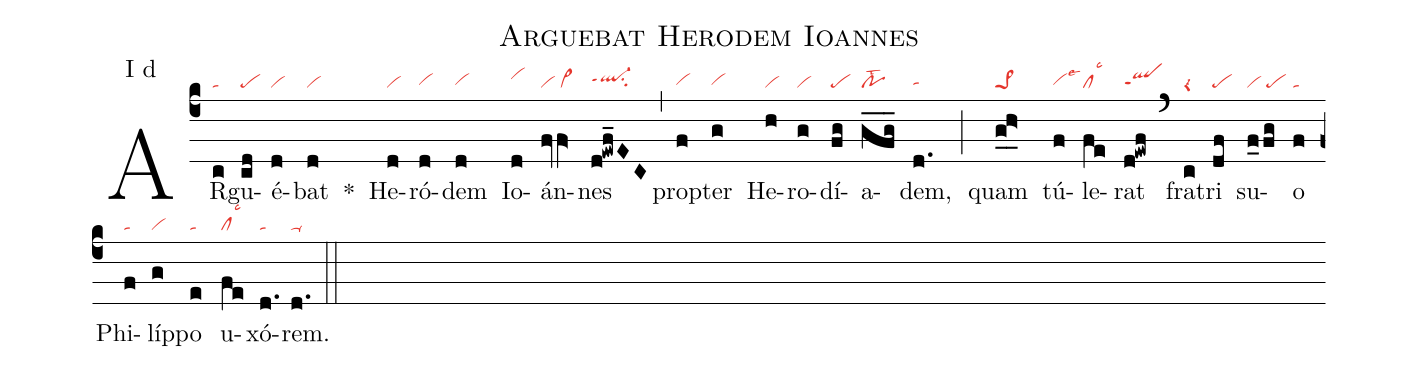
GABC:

name: Arguebat Herodem Ioannes;
annotation: I d;
mode: 1;
nabc-lines: 1;
%%
(c4)
AR(c|ta)gu(cd|pe)é(d|vi)bat(d|vi) *()
He(d|vi)ró(d|vihg)dem(d|vihg) Io(d|vihi)án(fv/fV>|vi/vi>)nes(d!ewf_EC|ql-hhppt1su2) (,)
pro(f|vihg)pter(g|vihg) He(h|vi)ro(g|vi)dí(fg|pe)a(g_f_g_|polst2)dem,(d.|tahg) (;)
quam(g_0h>_0|pe>1) tú(f|vihglse3)le(fe|cllsc3)rat(d!ewf|qlhgppt1) (`)
fra(c|grlsi2)tri(df|pe) su(f_0fg|vi/pe)o(f|ta) Phi(f|ta)líp(g|vi)po(e|ta) u(fe|cllsc3)xó(d.|ta)rem.(d.|ta-) (::)
